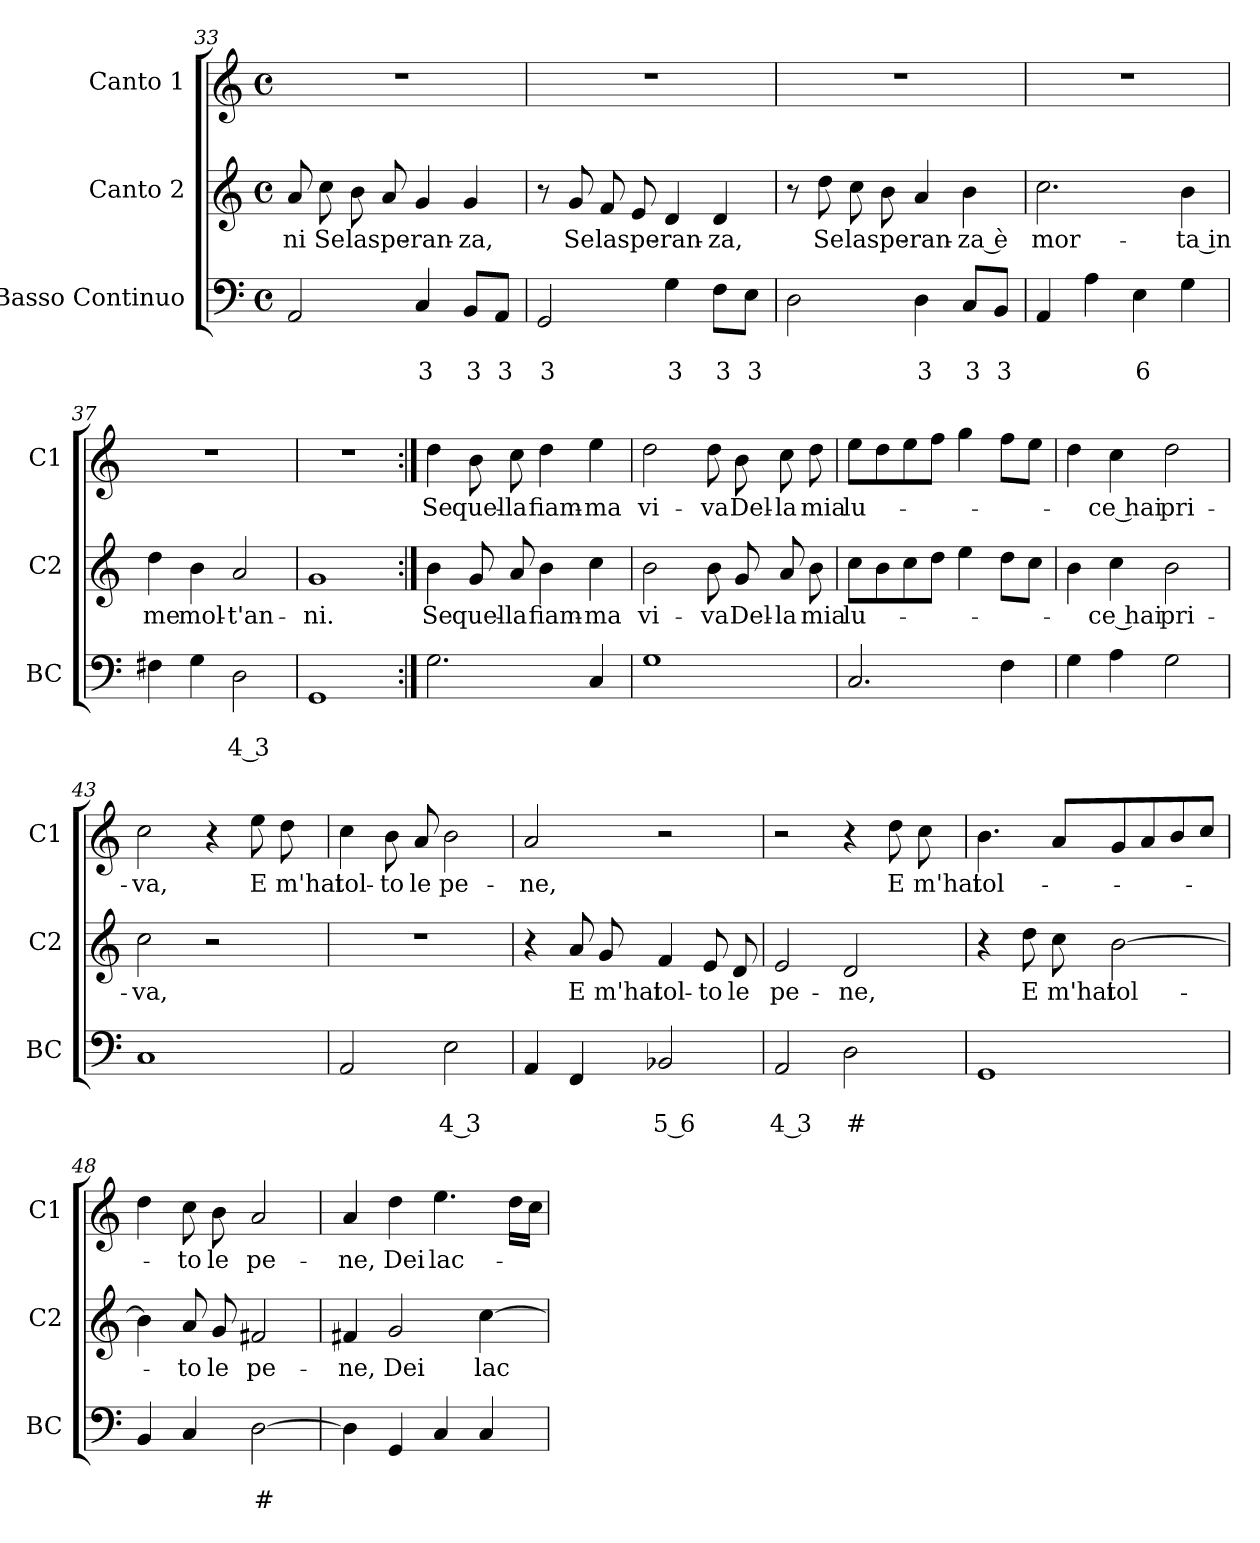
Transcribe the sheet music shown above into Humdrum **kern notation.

**kern	**text	**text	**kern	**text	**kern	**text
*part3	*part3	*part3	*part2	*part2	*part1	*part1
*staff3	*staff3	*staff3	*staff2	*staff2	*staff1	*staff1
*I"Basso Continuo	*	*	*I"Canto 2	*	*I"Canto 1	*
*I'BC	*	*	*I'C2	*	*I'C1	*
!!LO:LB:g=z
*clefF4	*	*	*clefG2	*	*clefG2	*
*k[]	*	*	*k[]	*	*k[]	*
*C:	*	*	*C:	*	*C:	*
*M4/4	*	*	*M4/4	*	*M4/4	*
*met(c)	*	*	*met(c)	*	*met(c)	*
=33	=33	=33	=33	=33	=33	=33
!	!	!	!	!LO:LY:b	!	!
2AA/	.	.	8a/	-ni	1r	.
!	!	!	!	!LO:LY:b	!	!
.	.	.	8cc\	Se	.	.
!	!	!	!	!LO:LY:b	!	!
.	.	.	8b\	la	.	.
!	!	!	!	!LO:LY:b	!	!
.	.	.	8a/	spe-	.	.
!	!	!LO:LY:b	!	!LO:LY:b	!	!
4C/	.	3	4g/	-ran-	.	.
!	!	!LO:LY:b	!	!LO:LY:b	!	!
8BB/L	.	3	4g/	-za,	.	.
!	!	!LO:LY:b	!	!	!	!
8AA/J	.	3	.	.	.	.
=34	=34	=34	=34	=34	=34	=34
!	!	!LO:LY:b	!	!	!	!
2GG/	.	3	8r	.	1r	.
!	!	!	!	!LO:LY:b	!	!
.	.	.	8g/	Se	.	.
!	!	!	!	!LO:LY:b	!	!
.	.	.	8f/	la	.	.
!	!	!	!	!LO:LY:b	!	!
.	.	.	8e/	spe-	.	.
!	!	!LO:LY:b	!	!LO:LY:b	!	!
4G\	.	3	4d/	-ran-	.	.
!	!	!LO:LY:b	!	!LO:LY:b	!	!
8F\L	.	3	4d/	-za,	.	.
!	!	!LO:LY:b	!	!	!	!
8E\J	.	3	.	.	.	.
=35	=35	=35	=35	=35	=35	=35
2D\	.	.	8r	.	1r	.
!	!	!	!	!LO:LY:b	!	!
.	.	.	8dd\	Se	.	.
!	!	!	!	!LO:LY:b	!	!
.	.	.	8cc\	la	.	.
!	!	!	!	!LO:LY:b	!	!
.	.	.	8b\	spe-	.	.
!	!	!LO:LY:b	!	!LO:LY:b	!	!
4D\	.	3	4a/	-ran-	.	.
!	!	!LO:LY:b	!	!LO:LY:b	!	!
8C/L	.	3	4b\	-za è	.	.
!	!	!LO:LY:b	!	!	!	!
8BB/J	.	3	.	.	.	.
=36	=36	=36	=36	=36	=36	=36
!	!	!	!	!LO:LY:b	!	!
4AA/	.	.	2.cc\	mor-	1r	.
4A\	.	.	.	.	.	.
!	!	!LO:LY:b	!	!	!	!
4E\	.	6	.	.	.	.
!	!	!	!	!LO:LY:b	!	!
4G\	.	.	4b\	-ta in	.	.
=37	=37	=37	=37	=37	=37	=37
!	!	!	!	!LO:LY:b	!	!
4F#X\	.	.	4dd\	me	1r	.
!	!	!	!	!LO:LY:b	!	!
4G\	.	.	4b\	mol-	.	.
!	!	!LO:LY:b	!	!LO:LY:b	!	!
2D\	.	4 3	2a/	-t'an-	.	.
=38	=38	=38	=38	=38	=38	=38
!	!	!	!	!LO:LY:b	!	!
1GG	.	.	1g	-ni.	1r	.
!!LO:PB:g=z
=39:|!	=39:|!	=39:|!	=39:|!	=39:|!	=39:|!	=39:|!
!	!	!	!	!LO:LY:b	!	!LO:LY:b
2.G\	.	.	4b\	Se	4dd\	Se
!	!	!	!	!LO:LY:b	!	!LO:LY:b
.	.	.	8g/	quel-	8b\	quel-
!	!	!	!	!LO:LY:b	!	!LO:LY:b
.	.	.	8a/	-la	8cc\	-la
!	!	!	!	!LO:LY:b	!	!LO:LY:b
.	.	.	4b\	fiam-	4dd\	fiam-
!	!	!	!	!LO:LY:b	!	!LO:LY:b
4C/	.	.	4cc\	-ma	4ee\	-ma
=40	=40	=40	=40	=40	=40	=40
!	!	!	!	!LO:LY:b	!	!LO:LY:b
1G	.	.	2b\	vi-	2dd\	vi-
!	!	!	!	!LO:LY:b	!	!LO:LY:b
.	.	.	8b\	-va	8dd\	-va
!	!	!	!	!LO:LY:b	!	!LO:LY:b
.	.	.	8g/	Del-	8b\	Del-
!	!	!	!	!LO:LY:b	!	!LO:LY:b
.	.	.	8a/	-la	8cc\	-la
!	!	!	!	!LO:LY:b	!	!LO:LY:b
.	.	.	8b\	mia	8dd\	mia
=41	=41	=41	=41	=41	=41	=41
!	!	!	!	!LO:LY:b	!	!LO:LY:b
2.C/	.	.	8cc\L	lu-	8ee\L	lu-
.	.	.	8b\	.	8dd\	.
.	.	.	8cc\	.	8ee\	.
.	.	.	8dd\J	.	8ff\J	.
.	.	.	4ee\	.	4gg\	.
4F\	.	.	8dd\L	.	8ff\L	.
.	.	.	8cc\J	.	8ee\J	.
=42	=42	=42	=42	=42	=42	=42
4G\	.	.	4b\	.	4dd\	.
!	!	!	!	!LO:LY:b	!	!LO:LY:b
4A\	.	.	4cc\	-ce hai	4cc\	-ce hai
!	!	!	!	!LO:LY:b	!	!LO:LY:b
2G\	.	.	2b\	pri-	2dd\	pri-
=43	=43	=43	=43	=43	=43	=43
!	!	!	!	!LO:LY:b	!	!LO:LY:b
1C	.	.	2cc\	-va,	2cc\	-va,
.	.	.	2r	.	4r	.
!	!	!	!	!	!	!LO:LY:b
.	.	.	.	.	8ee\	E
!	!	!	!	!	!	!LO:LY:b
.	.	.	.	.	8dd\	m'hai
=44	=44	=44	=44	=44	=44	=44
!	!	!	!	!	!	!LO:LY:b
2AA/	.	.	1r	.	4cc\	tol-
!	!	!	!	!	!	!LO:LY:b
.	.	.	.	.	8b\	-to
!	!	!	!	!	!	!LO:LY:b
.	.	.	.	.	8a/	le
!	!	!LO:LY:b	!	!	!	!LO:LY:b
2E\	.	4 3	.	.	2b\	pe-
!!LO:LB:g=z
=45	=45	=45	=45	=45	=45	=45
!	!	!	!	!	!	!LO:LY:b
4AA/	.	.	4r	.	2a/	-ne,
!	!	!	!	!LO:LY:b	!	!
4FF/	.	.	8a/	E	.	.
!	!	!	!	!LO:LY:b	!	!
.	.	.	8g/	m'hai	.	.
!	!	!LO:LY:b	!	!LO:LY:b	!	!
2BB-X/	.	5 6	4f/	tol-	2r	.
!	!	!	!	!LO:LY:b	!	!
.	.	.	8e/	-to	.	.
!	!	!	!	!LO:LY:b	!	!
.	.	.	8d/	le	.	.
=46	=46	=46	=46	=46	=46	=46
!	!	!LO:LY:b	!	!LO:LY:b	!	!
2AA/	.	4 3	2e/	pe-	2r	.
!	!	!LO:LY:b	!	!LO:LY:b	!	!
2D\	.	#	2d/	-ne,	4r	.
!	!	!	!	!	!	!LO:LY:b
.	.	.	.	.	8dd\	E
!	!	!	!	!	!	!LO:LY:b
.	.	.	.	.	8cc\	m'hai
=47	=47	=47	=47	=47	=47	=47
!	!	!	!	!	!	!LO:LY:b
1GG	.	.	4r	.	4.b\	tol-
!	!	!	!	!LO:LY:b	!	!
.	.	.	8dd\	E	.	.
!	!	!	!	!LO:LY:b	!	!
.	.	.	8cc\	m'hai	8a/L	.
!	!	!	!	!LO:LY:b	!	!
.	.	.	[2b\	tol-	8g/	.
.	.	.	.	.	8a/	.
.	.	.	.	.	8b/	.
.	.	.	.	.	8cc/J	.
=48	=48	=48	=48	=48	=48	=48
4BB/	.	.	4b\]	.	4dd\	.
!	!	!	!	!LO:LY:b	!	!LO:LY:b
4C/	.	.	8a/	-to	8cc\	-to
!	!	!	!	!LO:LY:b	!	!LO:LY:b
.	.	.	8g/	le	8b\	le
!	!	!LO:LY:b	!	!LO:LY:b	!	!LO:LY:b
[2D\	.	#	2f#X/	pe-	2a/	pe-
=49	=49	=49	=49	=49	=49	=49
!	!	!	!	!LO:LY:b	!	!LO:LY:b
4D\]	.	.	4f#X/	-ne,	4a/	-ne,
!	!	!	!	!LO:LY:b	!	!LO:LY:b
4GG/	.	.	2g/	Dei	4dd\	Dei
!	!	!	!	!	!	!LO:LY:b
4C/	.	.	.	.	4.ee\	lac-
!	!	!	!	!LO:LY:b	!	!
4C/	.	.	[4cc\	lac-	.	.
.	.	.	.	.	16dd\LL	.
.	.	.	.	.	16cc\JJ	.
=	=	=	=	=	=	=
*-	*-	*-	*-	*-	*-	*-
